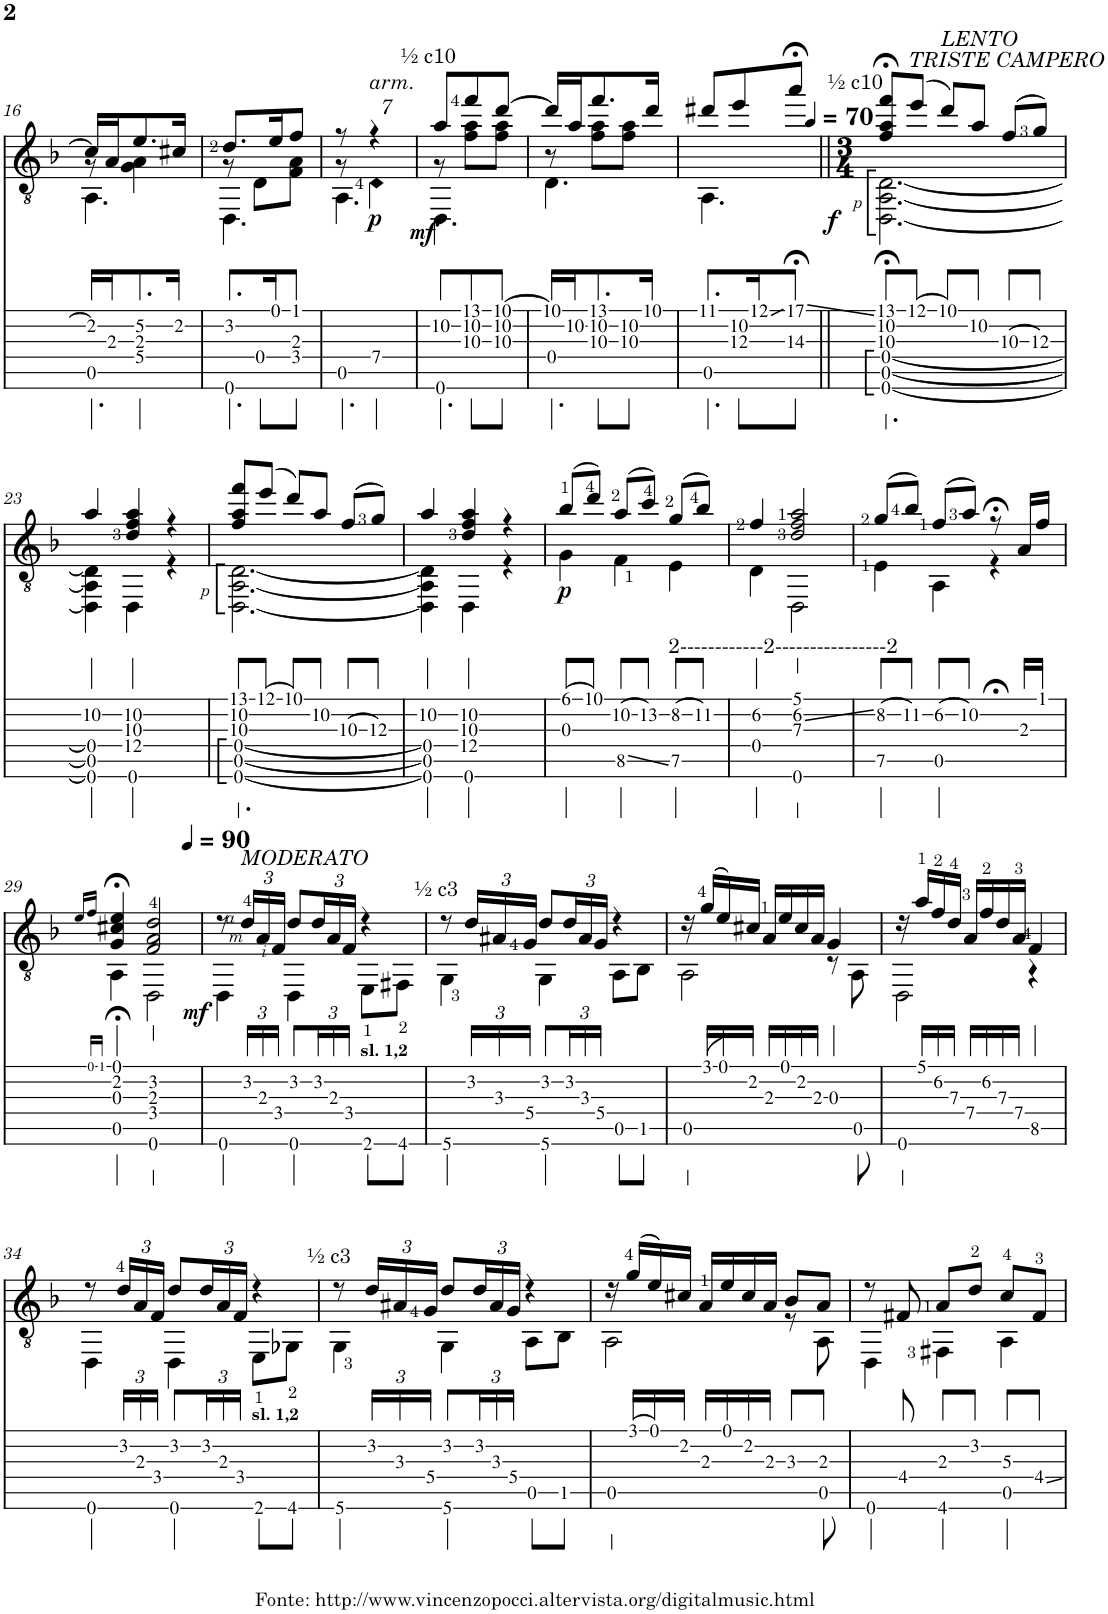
**kern	**kern	**dynam
*part2	*part1	*part1
*staff2	*staff1	*staff1
*I"Chitarra classica (Intavolatura)	*I"Chitarra classica	*
!!LO:PB:g=z
*	*clefGv2	*
*k[b-]	*k[b-]	*
*M3/8	*M3/8	*
=16	=16	=16
*^	*^	*
*	*^	*	*^	*
16c#/LL]	8r	4.AA\	16c#/LL]	8r	4.AA\	.
16A/J	.	.	16A/J	.	.	.
8.e/	4G\ 4A\	.	8.e/	4G\ 4A\	.	.
16c#X/Jk	.	.	16c#X/Jk	.	.	.
=17	=17	=17	=17	=17	=17	=17
8.d/L	8r	4.DD\	8.d/L	8r	4.DD\	.
.	8D\L	.	.	8D\L	.	.
16e/K	.	.	16e/K	.	.	.
8f/J	8F\ 8A\J	.	8f/J	8F\ 8A\J	.	.
=18	=18	=18	=18	=18	=18	=18
8r	8r	4.AA\	8r	8r	4.AA\	.
!	!	!	!LO:TX:a:i:t=arm.	!	!	!
!	!	!	!LO:TX:a:t=7	!	!	!
!	!	!	!	!	!	!LO:DY:b
!	!	!	!	!	!	!LO:DY:n=1:b
4r	4A\	.	4r	4D\	.	mf p
=19	=19	=19	=19	=19	=19	=19
!	!	!	!LO:TX:a:t=½ c10	!	!	!
8a/L	8r	4.DD\	8a/L	8r	4.DD\	.
8ff/	8f\ 8a\L	.	8ff/	8f\ 8a\L	.	.
[8dd/J	8f\ 8a\J	.	[8dd/J	8f\ 8a\J	.	.
=20	=20	=20	=20	=20	=20	=20
16dd/LL]	8r	4.D\	16dd/LL]	8r	4.D\	.
16a/J	.	.	16a/J	.	.	.
8.ff/	8f\ 8a\L	.	8.ff/	8f\ 8a\L	.	.
.	8f\ 8a\J	.	.	8f\ 8a\J	.	.
16dd/Jk	.	.	16dd/Jk	.	.	.
*	*	*	*	*v	*v	*
=21	=21	=21	=21	=21	=21
8.dd#X/L	8r	4.AA\	8dd#X/L	4.AA\	.
.	8g\ 8a\L	.	8ee/	.	.
16ee/K	.	.	.	.	.
8aa;</J	8a\J	.	8aa;</J	.	.
*v	*v	*v	*	*	*
=22||	=22||	=22||	=22||
*M3/4	*M3/4	*	*
*	*MM70	*	*
*^	*	*	*
!	!	!LO:TX:a:t=½ c10	!	!
!	!	!	!	!LO:DY:b
8f/;< 8a/;< 8ff/;<L	[2.DD\ [2.AA\ [2.D\	8f/;< 8a/;< 8ff/;<L	[2.DD\ [2.AA\ [2.D\	f
!	!	!LO:TX:a:i:t=TRISTE CAMPERO	!	!
(8ee/J	.	(8ee/J	.	.
!	!	!LO:TX:a:i:t=LENTO	!	!
8dd/L)	.	8dd/L)	.	.
8a/J	.	8a/J	.	.
(8f/L	.	(8f/L	.	.
8g/J)	.	8g/J)	.	.
!!LO:LB:g=z	!!
=23	=23	=23	=23	=23
4a/	4DD\] 4AA\] 4D\]	4a/	4DD\] 4AA\] 4D\]	.
4d/ 4f/ 4a/	4DD\	4d/ 4f/ 4a/	4DD\	.
4r	4r	4r	4r	.
=24	=24	=24	=24	=24
8f/ 8a/ 8ff/L	[2.DD\ [2.AA\ [2.D\	8f/ 8a/ 8ff/L	[2.DD\ [2.AA\ [2.D\	.
(8ee/J	.	(8ee/J	.	.
8dd/L)	.	8dd/L)	.	.
8a/J	.	8a/J	.	.
(8f/L	.	(8f/L	.	.
8g/J)	.	8g/J)	.	.
=25	=25	=25	=25	=25
4a/	4DD\] 4AA\] 4D\]	4a/	4DD\] 4AA\] 4D\]	.
4d/ 4f/ 4a/	4DD\	4d/ 4f/ 4a/	4DD\	.
4r	4r	4r	4r	.
=26	=26	=26	=26	=26
!	!	!	!	!LO:DY:b
(8b-/L	4G\	(8b-/L	4G\	p
8dd/J)	.	8dd/J)	.	.
(8a/L	4F\	(8a/L	4F\	.
8cc/J)	.	8cc/J)	.	.
!LO:TX:a:t=2------------2----------------2	!	!	!	!
(8g/L	4E\	(8g/L	4E\	.
8b-/J)	.	8b-/J)	.	.
=27	=27	=27	=27	=27
4f/	4D\	4f/	4D\	.
2d/ 2f/ 2a/	2DD\	2d/ 2f/ 2a/	2DD\	.
=28	=28	=28	=28	=28
(8g/L	4E\	(8g/L	4E\	.
8b-/J)	.	8b-/J)	.	.
(8f/L	4AA\	(8f/L	4AA\	.
8a/J)	.	8a/J)	.	.
8r;<	4r	8r;<	4r	.
16A/LL	.	16A/LL	.	.
16f/JJ	.	16f/JJ	.	.
!!LO:LB:g=z	!!
=29	=29	=29	=29	=29
16qe/LL	.	16qe/LL	.	.
16qf/JJ	.	16qf/JJ	.	.
4G/;< 4c#X/;< 4e/;<	4AA\	4G/;< 4c#X/;< 4e/;<	4AA\	.
!	!	!	!	!LO:DY:b
2F/ 2A/ 2d/	2DD\	2F/ 2A/ 2d/	2DD\	mf
=30	=30	=30	=30	=30
*	*	*MM90	*	*
8r	4DD\	8r	4DD\	.
*Xbrackettup	*	*Xbrackettup	*	*
!	!	!LO:TX:a:i:t=MODERATO	!	!
24d/LL	.	24d/LL	.	.
24A/	.	24A/	.	.
24F/JJ	.	24F/JJ	.	.
8d/L	4DD\	8d/L	4DD\	.
24d/L	.	24d/L	.	.
24A/	.	24A/	.	.
24F/JJ	.	24F/JJ	.	.
!LO:TX:a:B:t=sl. 1,2	!	!	!	!
4r	8EE\L	4r	8EE\L	.
.	8FF#X\J	.	8FF#X\J	.
=31	=31	=31	=31	=31
!	!	!LO:TX:a:t=½ c3	!	!
8r	4GG\	8r	4GG\	.
24d/LL	.	24d/LL	.	.
24A#X/	.	24A#X/	.	.
24G/JJ	.	24G/JJ	.	.
8d/L	4GG\	8d/L	4GG\	.
24d/L	.	24d/L	.	.
24A#/	.	24A#/	.	.
24G/JJ	.	24G/JJ	.	.
4r	8AA\L	4r	8AA\L	.
.	8AA#X\J	.	8BB-\J	.
=32	=32	=32	=32	=32
16r	2AA\	16r	2AA\	.
(16g/LL	.	(16g/LL	.	.
16e/)	.	16e/)	.	.
16c#X/JJ	.	16c#X/JJ	.	.
16A/LL	.	16A/LL	.	.
16e/	.	16e/	.	.
16c#/	.	16c#/	.	.
16A/JJ	.	16A/JJ	.	.
4G/	8r	4G/	8r	.
.	8AA\	.	8AA\	.
=33	=33	=33	=33	=33
16r	2DD\	16r	2DD\	.
16a/LL	.	16a/LL	.	.
16f/	.	16f/	.	.
16d/JJ	.	16d/JJ	.	.
16A/LL	.	16A/LL	.	.
16f/	.	16f/	.	.
16d/	.	16d/	.	.
16A/JJ	.	16A/JJ	.	.
4F/	4r	4F/	4r	.
!!LO:LB:g=z	!!
=34	=34	=34	=34	=34
8r	4DD\	8r	4DD\	.
24d/LL	.	24d/LL	.	.
24A/	.	24A/	.	.
24F/JJ	.	24F/JJ	.	.
8d/L	4DD\	8d/L	4DD\	.
24d/L	.	24d/L	.	.
24A/	.	24A/	.	.
24F/JJ	.	24F/JJ	.	.
!LO:TX:a:B:t=sl. 1,2	!	!	!	!
4r	8EE\L	4r	8EE\L	.
.	8FF#X\J	.	8GG-X\J	.
=35	=35	=35	=35	=35
!	!	!LO:TX:a:t=½ c3	!	!
8r	4GG\	8r	4GG\	.
24d/LL	.	24d/LL	.	.
24A#X/	.	24A#X/	.	.
24G/JJ	.	24G/JJ	.	.
8d/L	4GG\	8d/L	4GG\	.
24d/L	.	24d/L	.	.
24A#/	.	24A#/	.	.
24G/JJ	.	24G/JJ	.	.
4r	8AA\L	4r	8AA\L	.
.	8AA#X\J	.	8BB-\J	.
=36	=36	=36	=36	=36
16r	2AA\	16r	2AA\	.
(16g/LL	.	(16g/LL	.	.
16e/)	.	16e/)	.	.
16c#X/JJ	.	16c#X/JJ	.	.
16A/LL	.	16A/LL	.	.
16e/	.	16e/	.	.
16c#/	.	16c#/	.	.
16A/JJ	.	16A/JJ	.	.
8B-/L	8r	8B-/L	8r	.
8A/J	8AA\	8A/J	8AA\	.
=37	=37	=37	=37	=37
8r	4DD\	8r	4DD\	.
8F#X/	.	8F#X/	.	.
8A/L	4FF#X\	8A/L	4FF#X\	.
8d/J	.	8d/J	.	.
8c/L	4AA\	8c/L	4AA\	.
8F#/J	.	8F#/J	.	.
*v	*v	*	*	*
*	*v	*v	*
=	=	=
*-	*-	*-
